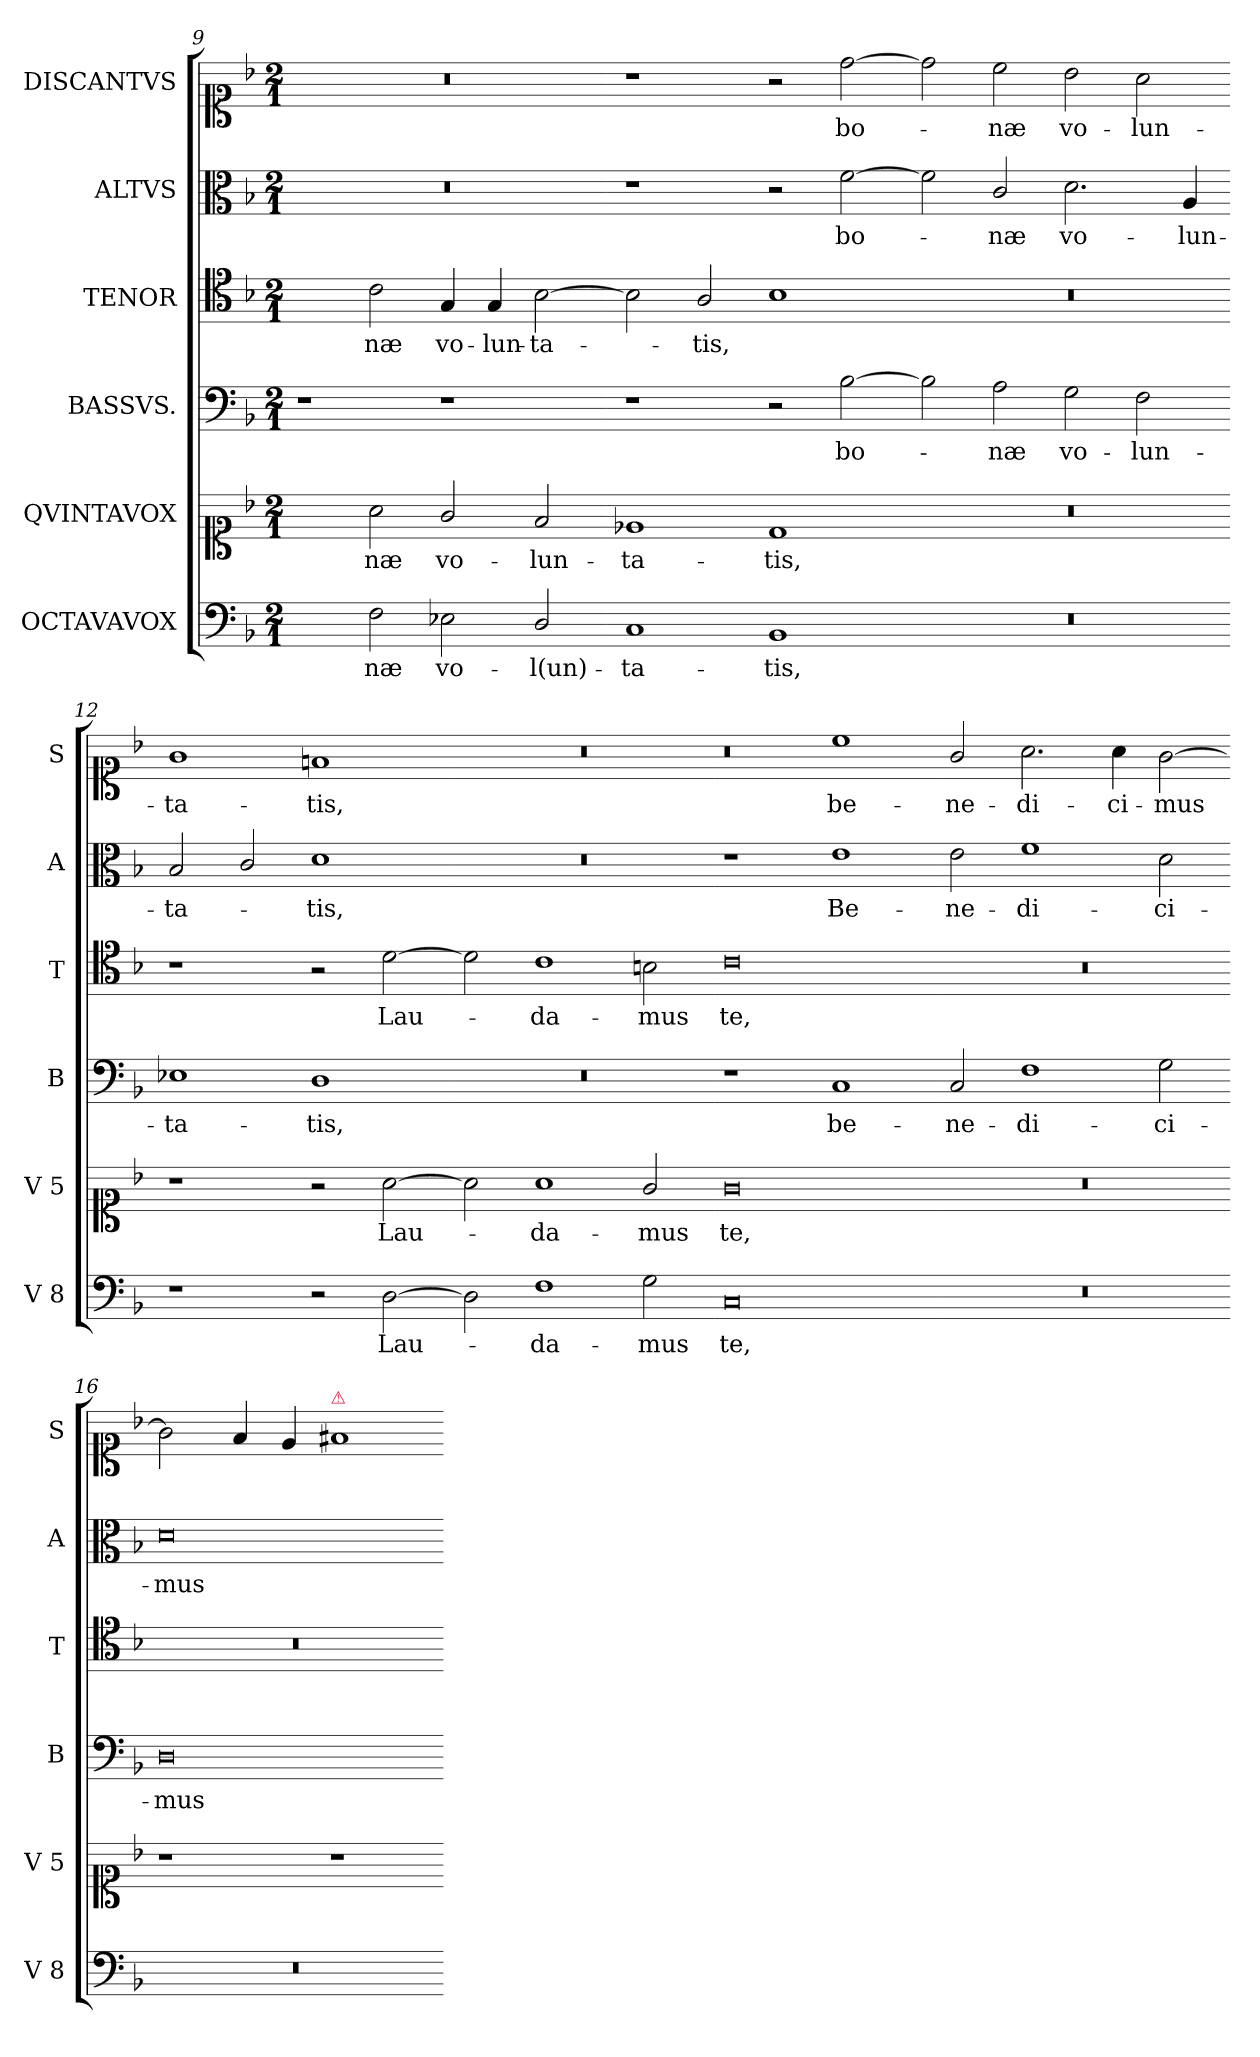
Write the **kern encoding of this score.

**kern	**text	**kern	**text	**kern	**text	**kern	**text	**kern	**text	**kern	**text
*part6	*part6	*part5	*part5	*part4	*part4	*part3	*part3	*part2	*part2	*part1	*part1
*staff6	*staff6	*staff5	*staff5	*staff4	*staff4	*staff3	*staff3	*staff2	*staff2	*staff1	*staff1
*I"OCTAVAVOX	*	*I"QVINTAVOX	*	*I"BASSVS.	*	*I"TENOR	*	*I"ALTVS	*	*I"DISCANTVS	*
*I'V 8	*	*I'V 5	*	*I'B	*	*I'T	*	*I'A	*	*I'S	*
*clefF4	*	*clefC1	*	*clefF4	*	*clefC4	*	*clefC3	*	*clefC1	*
*k[b-]	*	*k[b-]	*	*k[b-]	*	*k[b-]	*	*k[b-]	*	*k[b-]	*
*M2/1	*	*M2/1	*	*M2/1	*	*M2/1	*	*M2/1	*	*M2/1	*
=9	=9	=9	=9	=9	=9	=9	=9	=9	=9	=9	=9
2ryy	.	2ryy	.	1r	.	2ryy	.	0r	.	0r	.
2F\	-næ	2a\	-næ	.	.	2c\	-næ	.	.	.	.
2E-X\	vo-	2g/	vo-	1r	.	4G/	vo-	.	.	.	.
.	.	.	.	.	.	4G/	-lun-	.	.	.	.
2D/	-l(un)-	2f/	-lun-	.	.	[2B-\	-ta-	.	.	.	.
=10-	=10-	=10-	=10-	=10-	=10-	=10-	=10-	=10-	=10-	=10-	=10-
1C	-ta-	1e-X	-ta-	1r	.	2B-\]	.	1r	.	1r	.
.	.	.	.	.	.	2A/	-tis,	.	.	.	.
1BB-	-tis,	1d	-tis,	2r	.	1B-	.	2r	.	2r	.
.	.	.	.	[2B-\	bo-	.	.	[2f\	bo-	[2dd\	bo-
=11-	=11-	=11-	=11-	=11-	=11-	=11-	=11-	=11-	=11-	=11-	=11-
0r	.	0r	.	2B-\]	.	0r	.	2f\]	.	2dd\]	.
.	.	.	.	2A\	-næ	.	.	2c/	-næ	2cc\	-næ
.	.	.	.	2G\	vo-	.	.	2.d\	vo-	2b-\	vo-
.	.	.	.	2F\	-lun-	.	.	.	.	2a\	-lun-
.	.	.	.	.	.	.	.	4A/	-lun-	.	.
=12-	=12-	=12-	=12-	=12-	=12-	=12-	=12-	=12-	=12-	=12-	=12-
1r	.	1r	.	1E-X	-ta-	1r	.	2B-/	-ta-	1g	-ta-
.	.	.	.	.	.	.	.	2c/	.	.	.
2r	.	2r	.	1D	-tis,	2r	.	1d	-tis,	1fn	-tis,
[2D\	Lau-	[2a\	Lau-	.	.	[2d\	Lau-	.	.	.	.
=13-	=13-	=13-	=13-	=13-	=13-	=13-	=13-	=13-	=13-	=13-	=13-
!	!	!	!	!	!	!	!	!	!	!LO:N:vis=1	!
2D\]	.	2a\]	.	0r	.	2d\]	.	0r	.	0r	.
1F	-da-	1a	-da-	.	.	1c	-da-	.	.	.	.
2G\	-mus	2g/	-mus	.	.	2Bn\	-mus	.	.	.	.
=14-	=14-	=14-	=14-	=14-	=14-	=14-	=14-	=14-	=14-	=14-	=14-
!	!	!	!	!	!	!	!	!	!	!LO:N:vis=0	!
0C	te,	0g	te,	1r	.	0c	te,	1r	.	1r	.
.	.	.	.	1C	be-	.	.	1e	Be-	1cc	be-
=15-	=15-	=15-	=15-	=15-	=15-	=15-	=15-	=15-	=15-	=15-	=15-
0r	.	0r	.	2C/	-ne-	0r	.	2e\	-ne-	2g/	-ne-
.	.	.	.	1F	-di-	.	.	1f	-di-	2.a\	-di-
.	.	.	.	.	.	.	.	.	.	4a\	-ci-
.	.	.	.	2G\	-ci-	.	.	2d\	-ci-	[2g\	-mus
=16-	=16-	=16-	=16-	=16-	=16-	=16-	=16-	=16-	=16-	=16-	=16-
0r	.	1r	.	0D	-mus	0r	.	0d	-mus	2g\]	.
.	.	.	.	.	.	.	.	.	.	4f/	.
.	.	.	.	.	.	.	.	.	.	4e/	.
!	!	!	!	!	!	!	!	!	!	!LO:TX:a:color=crimson:t=⚠	!
.	.	1r	.	.	.	.	.	.	.	1f#X	.
=-	=-	=-	=-	=-	=-	=-	=-	=-	=-	=-	=-
*-	*-	*-	*-	*-	*-	*-	*-	*-	*-	*-	*-
